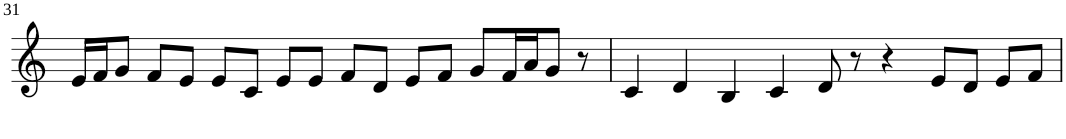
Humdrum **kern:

**kern
*part1
*staff1
*I"Violin
!!LO:PB:g=z
*clefG2
*k[]
*M8/4
=31
16e/LL
16f/J
8g/J
8f/L
8e/J
8e/L
8c/J
8e/L
8e/J
8f/L
8d/J
8e/L
8f/J
8g/L
16f/L
16a/J
8g/J
8r
=32
4c/
4d/
4B/
4c/
8d/
8r
4r
8e/L
8d/J
8e/L
8f/J
=
*-
